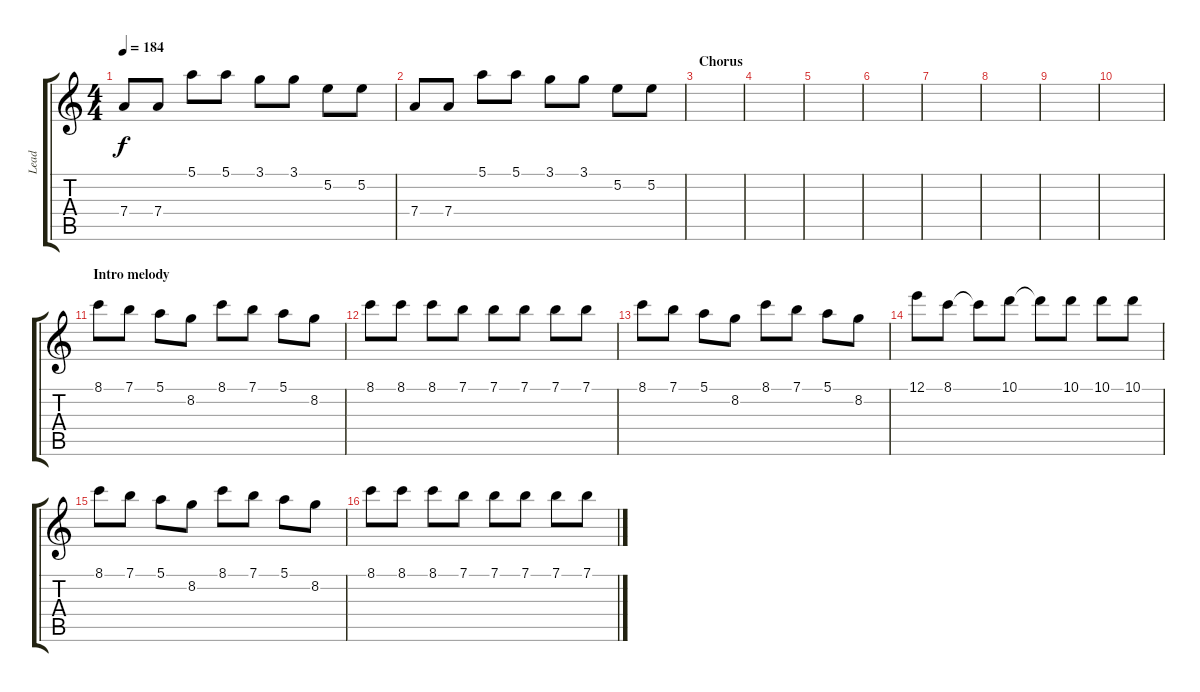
\track ("Lead" "Lead") {instrument distortionguitar}
\staff {score tabs}
\tuning (E4 B3 G3 D3 A2 E2) {hide}
\ts (4 4)
\tempo 184
\clef g2
\ks c
7.4.8{dy f} 7.4.8 5.1.8 5.1.8 3.1.8 3.1.8 5.2.8 5.2.8 |
7.4.8 7.4.8 5.1.8 5.1.8 3.1.8 3.1.8 5.2.8 5.2.8 |
\section ("" "Chorus")
|
|
|
|
|
|
|
|
\section ("" "Intro melody")
8.1.8 7.1.8 5.1.8 8.2.8 8.1.8 7.1.8 5.1.8 8.2.8 |
8.1.8 8.1.8 8.1.8 7.1.8 7.1.8 7.1.8 7.1.8 7.1.8 |
8.1.8 7.1.8 5.1.8 8.2.8 8.1.8 7.1.8 5.1.8 8.2.8 |
12.1.8 8.1.8 8.1{t}.8 10.1.8 10.1{t}.8 10.1.8 10.1.8 10.1.8 |
8.1.8 7.1.8 5.1.8 8.2.8 8.1.8 7.1.8 5.1.8 8.2.8 |
8.1.8 8.1.8 8.1.8 7.1.8 7.1.8 7.1.8 7.1.8 7.1.8
